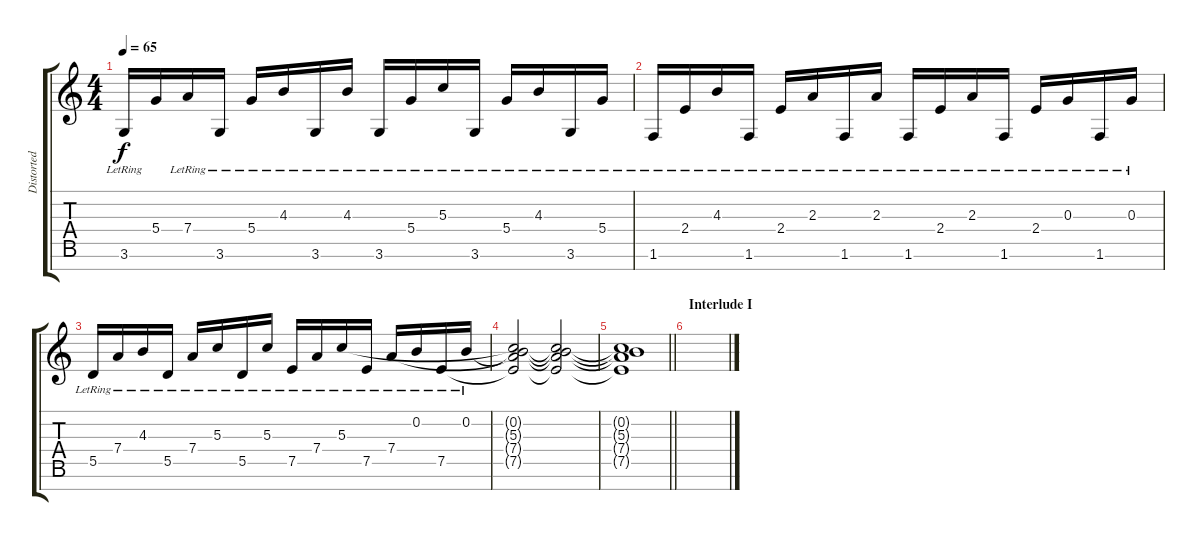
\track ("Distorted Guitar III" "Distorted ") {instrument distortionguitar}
\staff {score tabs}
\tuning (E4 B3 G3 D3 A2 E2 B1) {hide}
\ts (4 4)
\tempo 65
\clef g2
\ks c
3.6{lr}.16{dy f} 5.4.16 7.4{lr}.16 3.6{lr}.16 5.4{lr}.16 4.3{lr}.16 3.6{lr}.16 4.3{lr}.16 3.6{lr}.16 5.4{lr}.16 5.3{lr}.16 3.6{lr}.16 5.4{lr}.16 4.3{lr}.16 3.6{lr}.16 5.4{lr}.16 |
1.6{lr}.16 2.4{lr}.16 4.3{lr}.16 1.6{lr}.16 2.4{lr}.16 2.3{lr}.16 1.6{lr}.16 2.3{lr}.16 1.6{lr}.16 2.4{lr}.16 2.3{lr}.16 1.6{lr}.16 2.4{lr}.16 0.3{lr}.16 1.6{lr}.16 0.3{lr}.16 |
5.5{lr}.16 7.4{lr}.16 4.3{lr}.16 5.5{lr}.16 7.4{lr}.16 5.3{lr}.16 5.5{lr}.16 5.3{lr}.16 7.5{lr}.16 7.4{lr}.16 5.3{lr}.16 7.5{lr}.16 7.4{lr}.16 0.2{lr}.16 7.5{lr}.16 0.2{lr}.16 |
(0.2{t} 5.3{t} 7.4{t} 7.5{t}).2 (0.2{t} 5.3{t} 7.4{t} 7.5{t}).2{volume 0} |
\barLineRight lightlight
(0.2{t} 5.3{t} 7.4{t} 7.5{t}).1 |
\section ("" "Interlude I")
